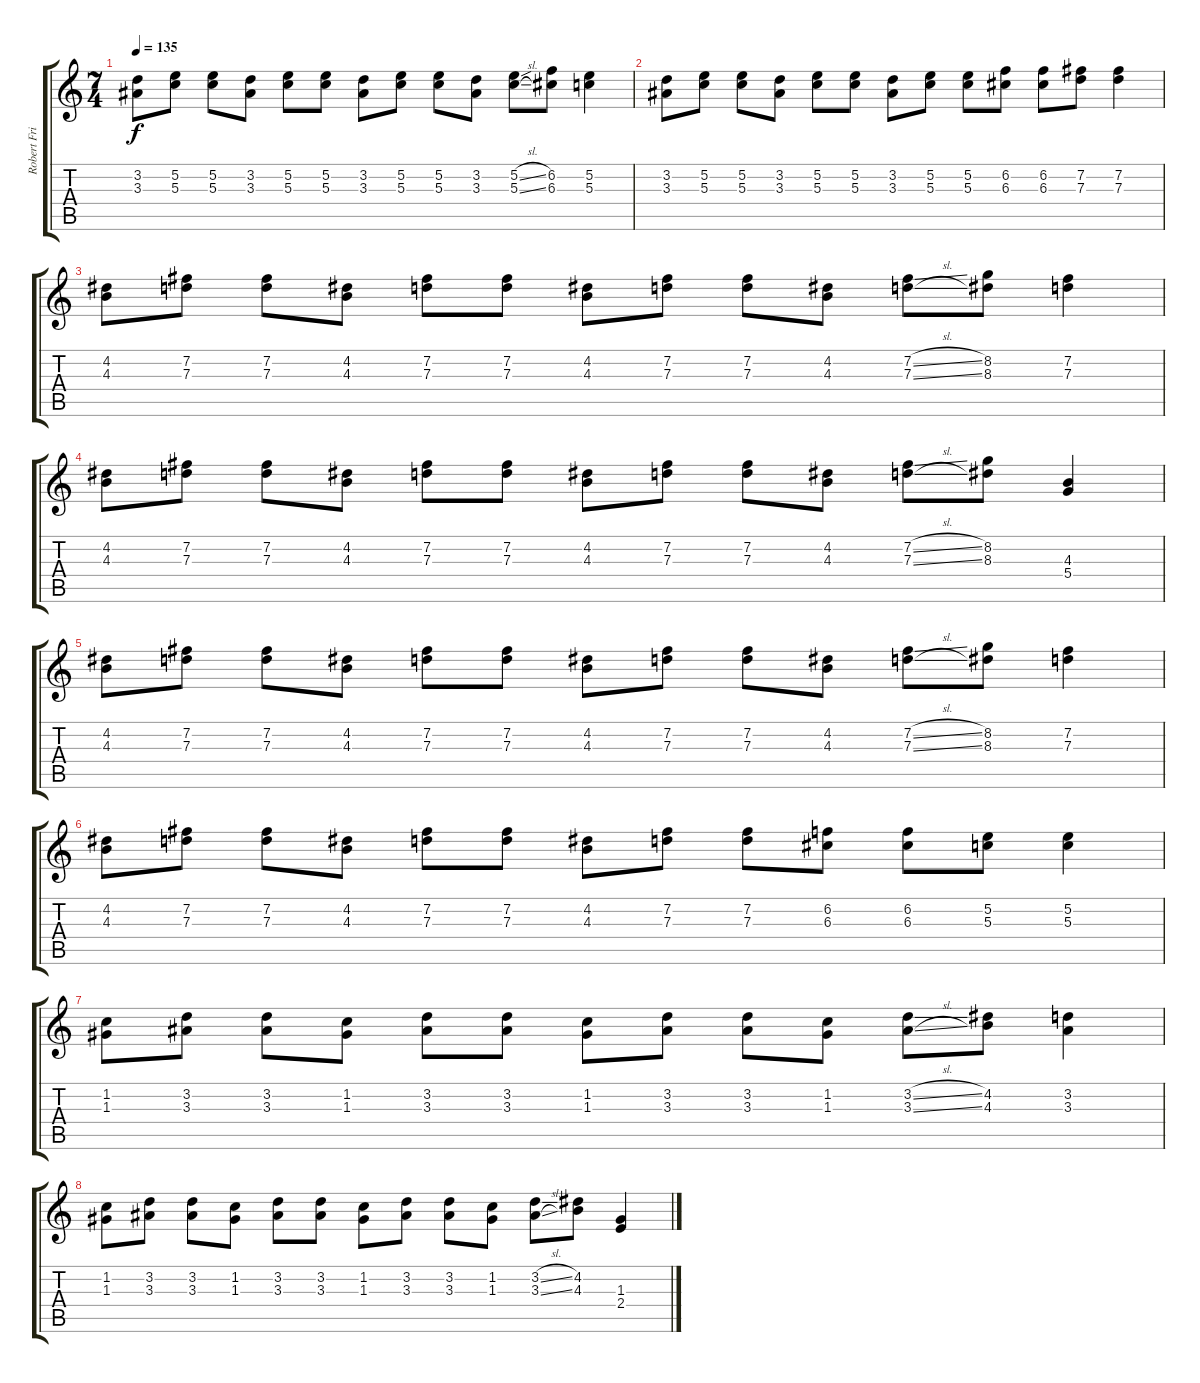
\track ("Robert Fripp" "Robert Fri") {instrument distortionguitar}
\staff {score tabs}
\tuning (E4 B3 G3 D3 A2 E2) {hide}
\ts (7 4)
\tempo 135
\clef g2
\ks c
(3.2 3.3).8{dy f} (5.2 5.3).8 (5.2 5.3).8 (3.2 3.3).8 (5.2 5.3).8 (5.2 5.3).8 (3.2 3.3).8 (5.2 5.3).8 (5.2 5.3).8 (3.2 3.3).8 (5.2{sl} 5.3{sl}).8 (6.2 6.3).8 (5.2 5.3).4 |
(3.2 3.3).8 (5.2 5.3).8 (5.2 5.3).8 (3.2 3.3).8 (5.2 5.3).8 (5.2 5.3).8 (3.2 3.3).8 (5.2 5.3).8 (5.2 5.3).8 (6.2 6.3).8 (6.2 6.3).8 (7.2 7.3).8 (7.2 7.3).4 |
(4.2 4.3).8 (7.2 7.3).8 (7.2 7.3).8 (4.2 4.3).8 (7.2 7.3).8 (7.2 7.3).8 (4.2 4.3).8 (7.2 7.3).8 (7.2 7.3).8 (4.2 4.3).8 (7.2{sl} 7.3{sl}).8 (8.2 8.3).8 (7.2 7.3).4 |
(4.2 4.3).8 (7.2 7.3).8 (7.2 7.3).8 (4.2 4.3).8 (7.2 7.3).8 (7.2 7.3).8 (4.2 4.3).8 (7.2 7.3).8 (7.2 7.3).8 (4.2 4.3).8 (7.2{sl} 7.3{sl}).8 (8.2 8.3).8 (4.3 5.4).4 |
(4.2 4.3).8 (7.2 7.3).8 (7.2 7.3).8 (4.2 4.3).8 (7.2 7.3).8 (7.2 7.3).8 (4.2 4.3).8 (7.2 7.3).8 (7.2 7.3).8 (4.2 4.3).8 (7.2{sl} 7.3{sl}).8 (8.2 8.3).8 (7.2 7.3).4 |
(4.2 4.3).8 (7.2 7.3).8 (7.2 7.3).8 (4.2 4.3).8 (7.2 7.3).8 (7.2 7.3).8 (4.2 4.3).8 (7.2 7.3).8 (7.2 7.3).8 (6.2 6.3).8 (6.2 6.3).8 (5.2 5.3).8 (5.2 5.3).4 |
(1.2 1.3).8 (3.2 3.3).8 (3.2 3.3).8 (1.2 1.3).8 (3.2 3.3).8 (3.2 3.3).8 (1.2 1.3).8 (3.2 3.3).8 (3.2 3.3).8 (1.2 1.3).8 (3.2{sl} 3.3{sl}).8 (4.2 4.3).8 (3.2 3.3).4 |
(1.2 1.3).8 (3.2 3.3).8 (3.2 3.3).8 (1.2 1.3).8 (3.2 3.3).8 (3.2 3.3).8 (1.2 1.3).8 (3.2 3.3).8 (3.2 3.3).8 (1.2 1.3).8 (3.2{sl} 3.3{sl}).8 (4.2 4.3).8 (1.3 2.4).4
